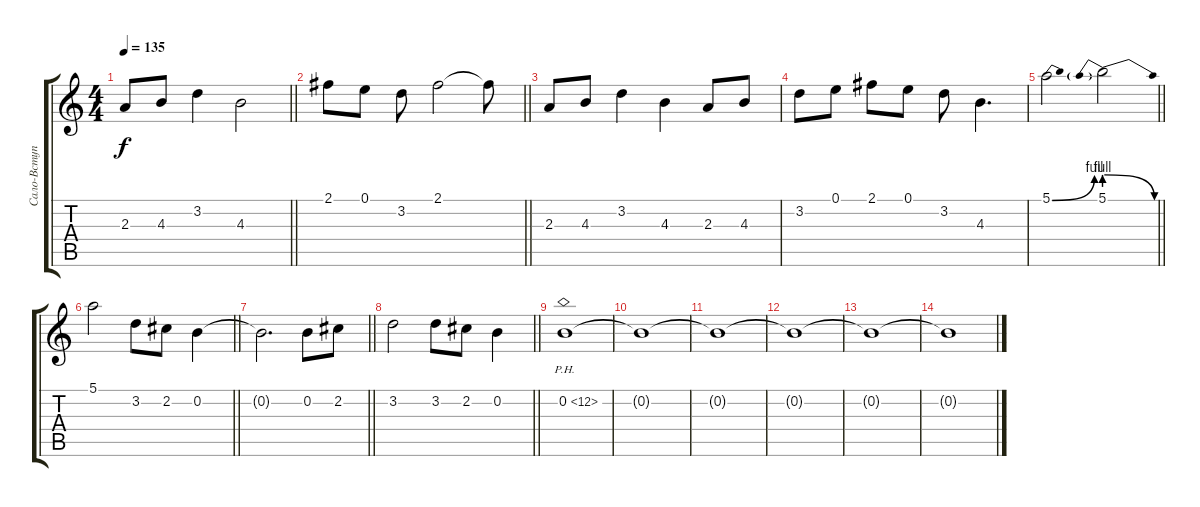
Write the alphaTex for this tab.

\track ("Сало-Вступление Overdrive" "Сало-Вступ") {mute instrument electricguitarclean}
\staff {score tabs}
\tuning (E4 B3 G3 D3 A2 E2) {hide}
\ts (4 4)
\tempo 135
\clef g2
\barLineRight lightlight
\ks c
2.3.8{dy f volume 16} 4.3.8 3.2.4 4.3.2 |
\barLineRight lightlight
2.1.8 0.1.8 3.2.8 2.1.2 2.1{t}.8 |
2.3.8 4.3.8 3.2.4 4.3.4 2.3.8 4.3.8 |
3.2.8 0.1.8 2.1.8 0.1.8 3.2.8 4.3.4{d} |
\barLineRight lightlight
5.1{be (bend 0 0 60 4)}.2 5.1{be (prebendrelease 0 4 60 0)}.2 |
\barLineRight lightlight
5.1.2 3.2.8 2.2.8 0.2.4 |
\barLineRight lightlight
0.2{t}.2{d} 0.2.8 2.2.8 |
\barLineRight lightlight
3.2.2 3.2.8 2.2.8 0.2.4 |
0.2{ph 12}.1 |
0.2{t}.1 |
0.2{t}.1 |
0.2{t}.1 |
0.2{t}.1 |
0.2{t}.1
